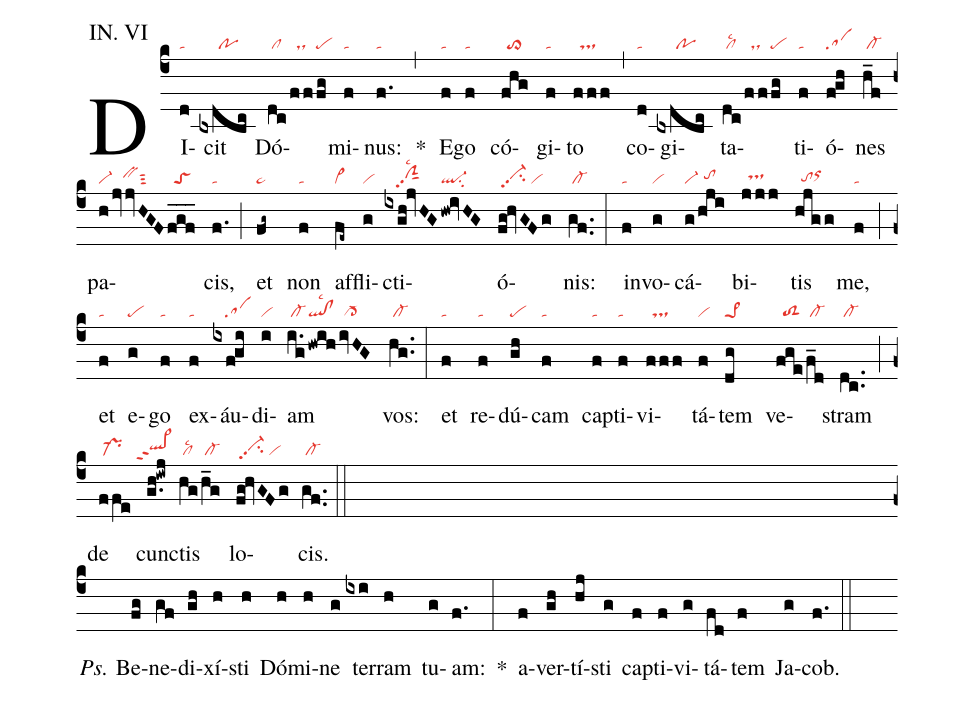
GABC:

office-part:Introitus;
mode:6;
annotation:IN. VI;
nabc-lines:1;
%%
(c4) DI(d|ta)cit(bxdbc|//////po) Dó(dc|/cl|/ff|//ds|fg|pe)mi(f|ta)nus:(f.|ta) *(,)
E(f|ta)go(f|ta) có(fhg|//to>)gi(f|ta)to(fff|//ts) (,)
co(d|ta)gi(bxdbc|//////po)ta(dc|/cllsc2|/ff|//ds|fg|pe)ti(f|ta)ó(f!gh|sa)nes(h_f|/cl-) pa(h|vi-|/jvvHGF|///bvhhsut3|/fgf___|//toS)cis,(f.|ta) (;)
et(fg~|pe~) non(f|ta) af(fe~|cl~)fli(g|vi)cti(ixgh!jvHG|////ciGhhpp2lsc2|/hw!ivHG|ql-su2)ó(fg!hvGFg|/vi-hhpp2su2/vi)nis:(gf..|/cl-) (:)
in(f|ta)vo(g|vi)cá(g|vi-|/hji|//tohh)bi(jjj|//tshh)tis(hjgg|//tohgorhi) me,(f|ta) (;)
et(f|ta) e(g|pe)go(f|ta) ex(f|ta)áu(ixf!gi|////sa)di(i|vi)am(i.g|/cl-|!hwih|ql!cllsc2|/ivHG|/cl->) vos:(hg..|/cl-) (:)
et(f|ta) re(f|ta)dú(gh|pe)cam(f|ta) cap(f|ta)ti(f|ta)vi(fff|//ts)tá(f|vi)tem(dg|pe>1) ve(fge|//toS2|/f_d|/cl-)stram(dc..|/cl-) (;)
de(ffe|/pr-) cunc(g.h!iwj|```ql>hhppt2)tis(hg|/cllsc2|/h_g|/cl-) lo(fg!hvGFg|/vi-hhpp2su2/vi)cis.(gf..|/cl-) (::Z)

<i>Ps.</i> Be(fg)ne(gf)di(gh)xí(h)sti(h) Dó(h)mi(h)ne(g) ter(ixi)ram(h) tu(g)am:(f.) *(:) a(f)ver(gh)tí(hj)sti(g) cap(f)ti(f)vi(g)tá(fd)tem(f) Ja(g)cob.(f.) (::z)
